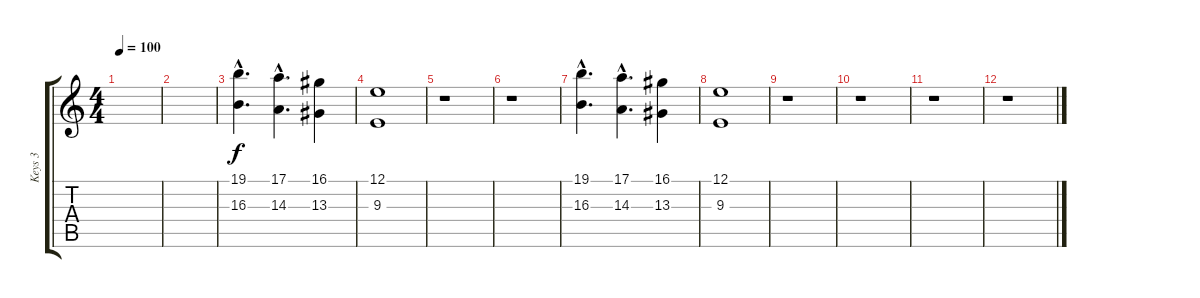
\track ("Keys 3" "Keys 3") {instrument fx4atmosphere}
\staff {score tabs}
\tuning (E4 B3 G3 D3 A2 E2) {hide}
\ts (4 4)
\tempo 100
\clef g2
\ks c
|
|
(19.1{hac} 16.3{hac}).4{d} (17.1{hac} 14.3{hac}).4{d} (16.1 13.3).4 |
(12.1 9.3).1 |
r.1 |
r.1 |
(19.1{hac} 16.3{hac}).4{d} (17.1{hac} 14.3{hac}).4{d} (16.1 13.3).4 |
(12.1 9.3).1 |
r.1 |
r.1 |
r.1 |
r.1
